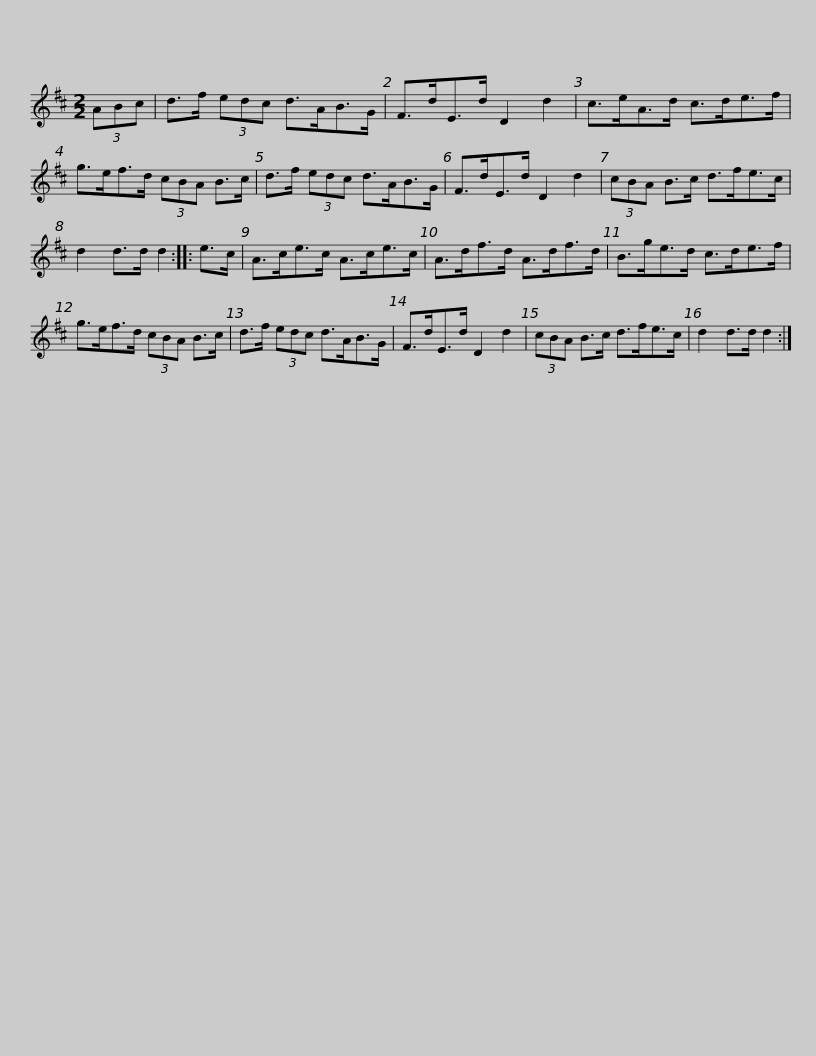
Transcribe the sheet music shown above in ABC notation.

X:1
L:1/8
M:2/2
I:linebreak $
K:D
V:1 treble
V:1
 (3ABc | d>f (3edc d>AB>G | F>dE>d D2 d2 | c>eA>d c>de>f | g>ef>d (3cBA B>c |$ %5
 d>f (3edc d>AB>G | F>dE>d D2 d2 | (3cBA B>c d>fe>c | d2 d>d d2 :: e>c | %10
 A>ce>c A>ce>c |$ A>df>d A>df>d | B>ge>d c>de>f | g>ef>d (3cBA B>c | d>f (3edc d>AB>G |$ %15
 F>dE>d D2 d2 | (3cBA B>c d>fe>c | d2 d>d d2 :| %18
